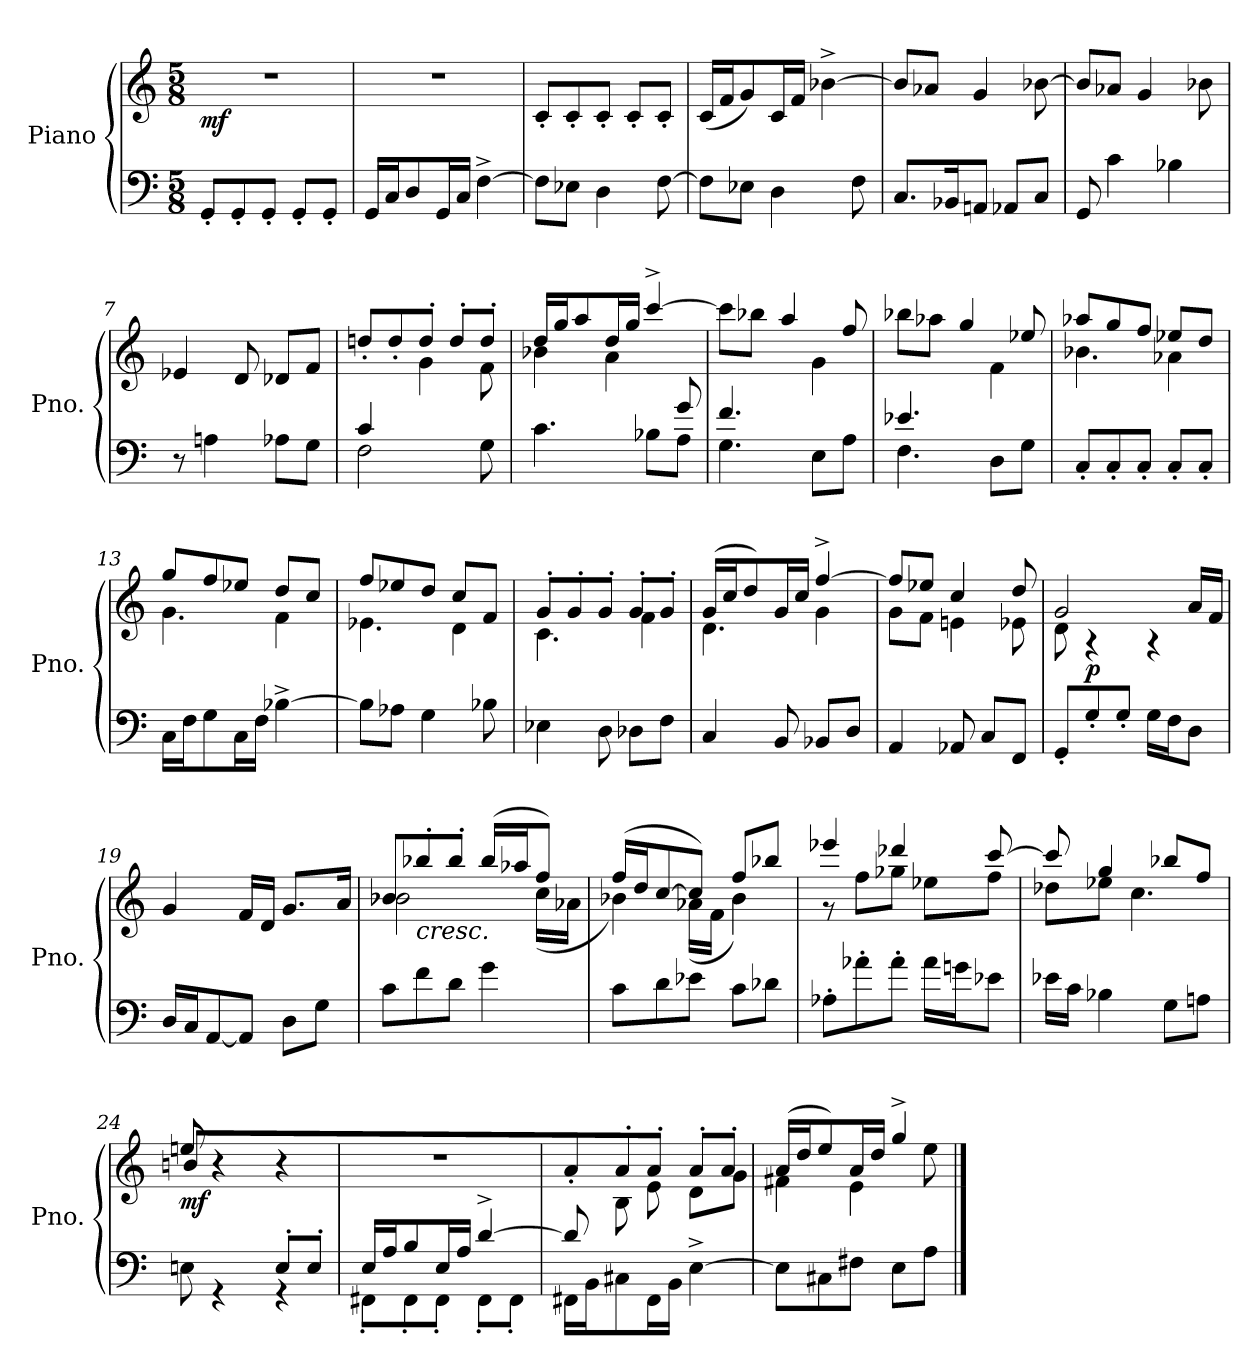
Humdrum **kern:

**kern	**kern	**dynam
*part1	*part1	*part1
*staff2	*staff1	*staff1/2
*I"Piano	*	*
*I'Pno.	*	*
*clefF4	*clefG2	*
*k[]	*k[]	*
*M5/8	*M5/8	*
*MM100	*MM100	*
=1	=1	=1
!	!	!LO:DY:b
8GG'/L	8%5r	mf
8GG'/	.	.
8GG'/J	.	.
8GG'/L	.	.
8GG'/J	.	.
=2	=2	=2
16GG/LL	8%5r	.
16C/J	.	.
8D/	.	.
16GG/L	.	.
16C/JJ	.	.
[4F^\	.	.
=3	=3	=3
8F\L]	8c'/L	.
8E-X\J	8c'/	.
4D\	8c'/J	.
.	8c'/L	.
[8F\	8c'/J	.
=4	=4	=4
8F\L]	(<16c/LL	.
.	16f/J	.
8E-X\J	8g/)	.
4D\	16c/L	.
.	16f/JJ	.
.	[4b-X^\	.
8F\	.	.
=5	=5	=5
8.C/L	8b-/L]	.
.	8a-X/J	.
16BB-X/K	.	.
8AAn/J	4g/	.
8AA-X/L	.	.
8C/J	[8b-X\	.
!!LO:LB:g=z
=6	=6	=6
8GG/	8b-/L]	.
4c\	8a-X/J	.
.	4g/	.
4B-X\	.	.
.	8b-X\	.
=7	=7	=7
8r	4e-X/	.
4An\	.	.
.	8d/	.
8A-X\L	8d-X/L	.
8G\J	8f/J	.
=8	=8	=8
*^	*^	*
4c/	2F\	8ddn'/L	4ryy	.
.	.	8dd'/	.	.
8ryy	.	8dd'/J	4g\	.
8ryy	.	8dd'/L	.	.
8ryy	8G\	8dd'/J	8f\	.
=9	=9	=9	=9	=9
4.c\	4.ryy	16dd/LL	4b-X\	.
.	.	16gg/J	.	.
.	.	8aa/	.	.
.	.	16dd/L	4a\	.
.	.	16gg/JJ	.	.
8ryy	8B-X\L	[4ccc^/	.	.
8g/	8A\J	.	8ryy	.
=10	=10	=10	=10	=10
4.f/	4.G\	8ccc\L]	4.ryy	.
.	.	8bb-X\J	.	.
.	.	4aa/	.	.
8E\L	4ryy	.	4g\	.
8A\J	.	8ff/	.	.
=11	=11	=11	=11	=11
4.e-X/	4.F\	8bb-X\L	4.ryy	.
.	.	8aa-X\J	.	.
.	.	4gg/	.	.
8D\L	4ryy	.	4f\	.
8G\J	.	8ee-X/	.	.
*v	*v	*	*	*
!!LO:LB:g=z	!!
=12	=12	=12	=12
8C'/L	8aa-X/L	4.b-X\	.
8C'/	8gg/	.	.
8C'/J	8ff/J	.	.
8C'/L	8ee-X/L	4a-X\	.
8C'/J	8dd/J	.	.
=13	=13	=13	=13
16C\LL	8gg/L	4.g\	.
16F\J	.	.	.
8G\	8ff/	.	.
16C\L	8ee-X/J	.	.
16F\JJ	.	.	.
[4B-X^\	8dd/L	4f\	.
.	8cc/J	.	.
=14	=14	=14	=14
8B-\L]	8ff/L	4.e-X\	.
8A-X\J	8ee-X/	.	.
4G\	8dd/J	.	.
.	8cc/L	4d\	.
8B-X\	8f/J	.	.
=15	=15	=15	=15
4E-X\	8g'/L	4.c\	.
.	8g'/	.	.
8D\	8g'/J	.	.
8D-X\L	8g'/L	4f\	.
8F\J	8g'/J	.	.
=16	=16	=16	=16
4C/	(>16g/LL	4.d\	.
.	16cc/J	.	.
.	8dd/)	.	.
8BB/	16g/L	.	.
.	16cc/JJ	.	.
8BB-X/L	[4ff^/	4g\	.
8D/J	.	.	.
=17	=17	=17	=17
4AA/	8ff/L]	8g\L	.
.	8ee-X/J	8f\J	.
8AA-X/	4cc/	4en\	.
8C/L	.	.	.
8FF/J	8dd/	8e-X\	.
!!LO:LB:g=z	!!
=18	=18	=18	=18
8GG'/L	2g/	8d\	.
!	!	!	!LO:DY:b
8G'/	.	4r	p
8G'/J	.	.	.
16G\LL	.	4r	.
16F\J	.	.	.
8D\J	16a/LL	.	.
.	16f/JJ	.	.
*	*v	*v	*
=19	=19	=19
16D/LL	4g/	.
16C/J	.	.
[8AA/	.	.
8AA/J]	16f/LL	.
.	16d/JJ	.
8D\L	8.g/L	.
8G\J	.	.
.	16a/Jk	.
=20	=20	=20
*	*^	*
8c\L	8b-X/L	2b-\	.
!	!LO:TX:b:i:t=cresc.	!	!
8f\	8bb-X'/	.	.
8d\J	8bb-'/J	.	.
4g\	(>16bb-/LL	.	.
.	16aa-X/J	.	.
.	8ff/J)	(<16cc\LL	.
.	.	16a-X\JJ	.
=21	=21	=21	=21
8c\L	(>16ff/LL	4b-X\)	.
.	16dd/J	.	.
8d\	[8cc/	.	.
8e-X\J	8cc/J])	(<16a-X\LL	.
.	.	16f\JJ	.
8c\L	8ff/L	4b-\)	.
8d-X\J	8bb-X/J	.	.
=22	=22	=22	=22
8A-X'\L	4eee-X/	8r	.
8a-X'\	.	8ff\L	.
8a-'\J	4ddd-X/	8gg-X\J	.
16a-\LL	.	8ee-X\L	.
16gn\J	.	.	.
8e-X\J	[8ccc/	8ff\J	.
!!LO:LB:g=z	!!
=23	=23	=23	=23
16e-X\LL	8ccc/]	8dd-X\L	.
16c\JJ	.	.	.
4B-X\	4gg/	8ee-X\J	.
.	.	4.cc\	.
8G\L	8bb-X/L	.	.
8An\J	8ff/J	.	.
=24	=24	=24	=24
*^	*	*	*
!	!	!	!	!LO:DY:b
8ryy	8En\	8een/	8bn\L	mf
8E'/	4r	4r	2ryy	.
8E'/J	.	.	.	.
8E'/L	4r	4r	.	.
8E'/J	.	.	.	.
*	*	*v	*v	*
=25	=25	=25	=25
16E/LL	8FF#X'\L	8%5r	.
16A/J	.	.	.
8B/	8FF#'\	.	.
16E/L	8FF#'\J	.	.
16A/JJ	.	.	.
[4d^/	8FF#'\L	.	.
.	8FF#'\J	.	.
=26	=26	=26	=26
*	*	*^	*
8d/L]	16FF#X\LL	8a'/L	8ryy	.
.	16BB\J	.	.	.
2ryy	8C#X\	8a'/	8B\	.
.	16FF#\L	8a'/J	8e\J	.
.	16BB\JJ	.	.	.
.	[4E^\	8a'/L	8d\L	.
.	.	8a'/J	8g\J	.
*v	*v	*	*	*
=27	=27	=27	=27
8E\L]	(>16a/LL	4f#X\	.
.	16dd/J	.	.
8C#X\	8ee/)	.	.
8F#X\J	16a/L	4e\	.
.	16dd/JJ	.	.
8E\L	4gg^/	.	.
8A\J	.	8ee\	.
*	*v	*v	*
==	==	==
*-	*-	*-
